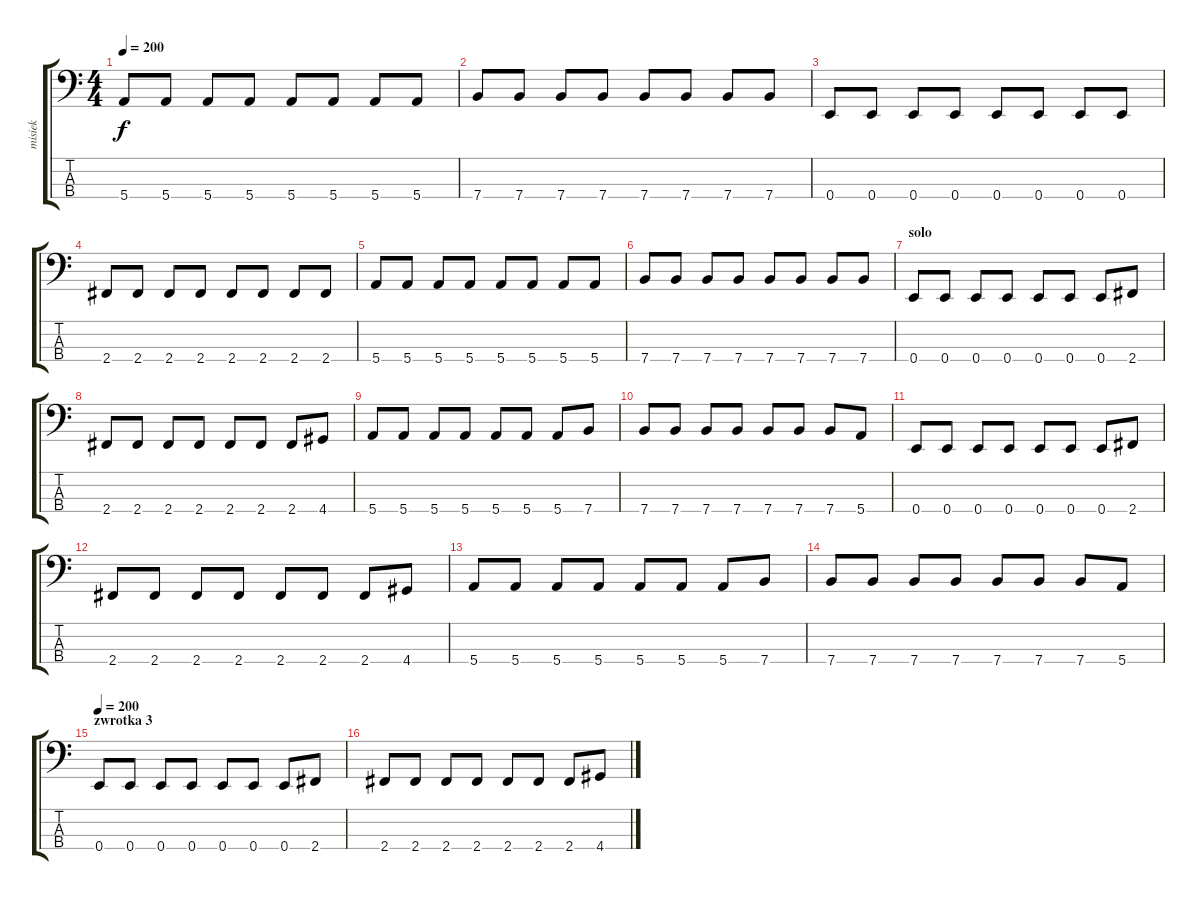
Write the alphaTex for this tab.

\track ("misiek" "misiek") {instrument electricbasspick}
\staff {score tabs}
\tuning (G2 D2 A1 E1) {hide}
\ts (4 4)
\tempo 200
\clef f4
\ks c
5.4.8{dy f} 5.4.8 5.4.8 5.4.8 5.4.8 5.4.8 5.4.8 5.4.8 |
7.4.8 7.4.8 7.4.8 7.4.8 7.4.8 7.4.8 7.4.8 7.4.8 |
0.4.8 0.4.8 0.4.8 0.4.8 0.4.8 0.4.8 0.4.8 0.4.8 |
2.4.8 2.4.8 2.4.8 2.4.8 2.4.8 2.4.8 2.4.8 2.4.8 |
5.4.8 5.4.8 5.4.8 5.4.8 5.4.8 5.4.8 5.4.8 5.4.8 |
7.4.8 7.4.8 7.4.8 7.4.8 7.4.8 7.4.8 7.4.8 7.4.8 |
\section ("" "solo")
0.4.8 0.4.8 0.4.8 0.4.8 0.4.8 0.4.8 0.4.8 2.4.8 |
2.4.8 2.4.8 2.4.8 2.4.8 2.4.8 2.4.8 2.4.8 4.4.8 |
5.4.8 5.4.8 5.4.8 5.4.8 5.4.8 5.4.8 5.4.8 7.4.8 |
7.4.8 7.4.8 7.4.8 7.4.8 7.4.8 7.4.8 7.4.8 5.4.8 |
0.4.8 0.4.8 0.4.8 0.4.8 0.4.8 0.4.8 0.4.8 2.4.8 |
2.4.8 2.4.8 2.4.8 2.4.8 2.4.8 2.4.8 2.4.8 4.4.8 |
5.4.8 5.4.8 5.4.8 5.4.8 5.4.8 5.4.8 5.4.8 7.4.8 |
7.4.8 7.4.8 7.4.8 7.4.8 7.4.8 7.4.8 7.4.8 5.4.8 |
\section ("" "zwrotka 3")
\tempo 200
0.4.8 0.4.8 0.4.8 0.4.8 0.4.8 0.4.8 0.4.8 2.4.8 |
2.4.8 2.4.8 2.4.8 2.4.8 2.4.8 2.4.8 2.4.8 4.4.8
